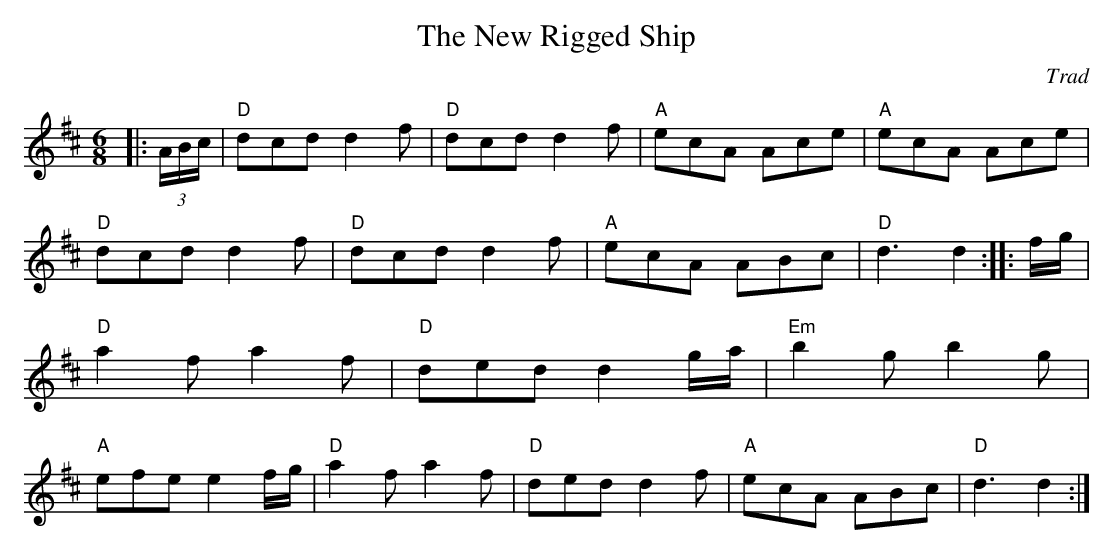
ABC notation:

X:1
T:New Rigged Ship, The
C:Trad
M:6/8
L:1/8
E:14
K:D
|:(3A/2B/2c/2|"D"dcd d2 f|"D"dcd d2 f|"A"ecA Ace|"A"ecA Ace|\
"D"dcd d2 f|"D"dcd d2 f|"A"ecA ABc|"D"d3 d2::f/2g/2|"D"a2 f a2 f|\
"D"ded d2 g/2a/2|"Em"b2 g b2 g|"A"efe e2 f/2g/2|"D"a2 f a2 f|\
"D"ded d2 f|"A"ecA ABc|"D"d3 d2:|**
